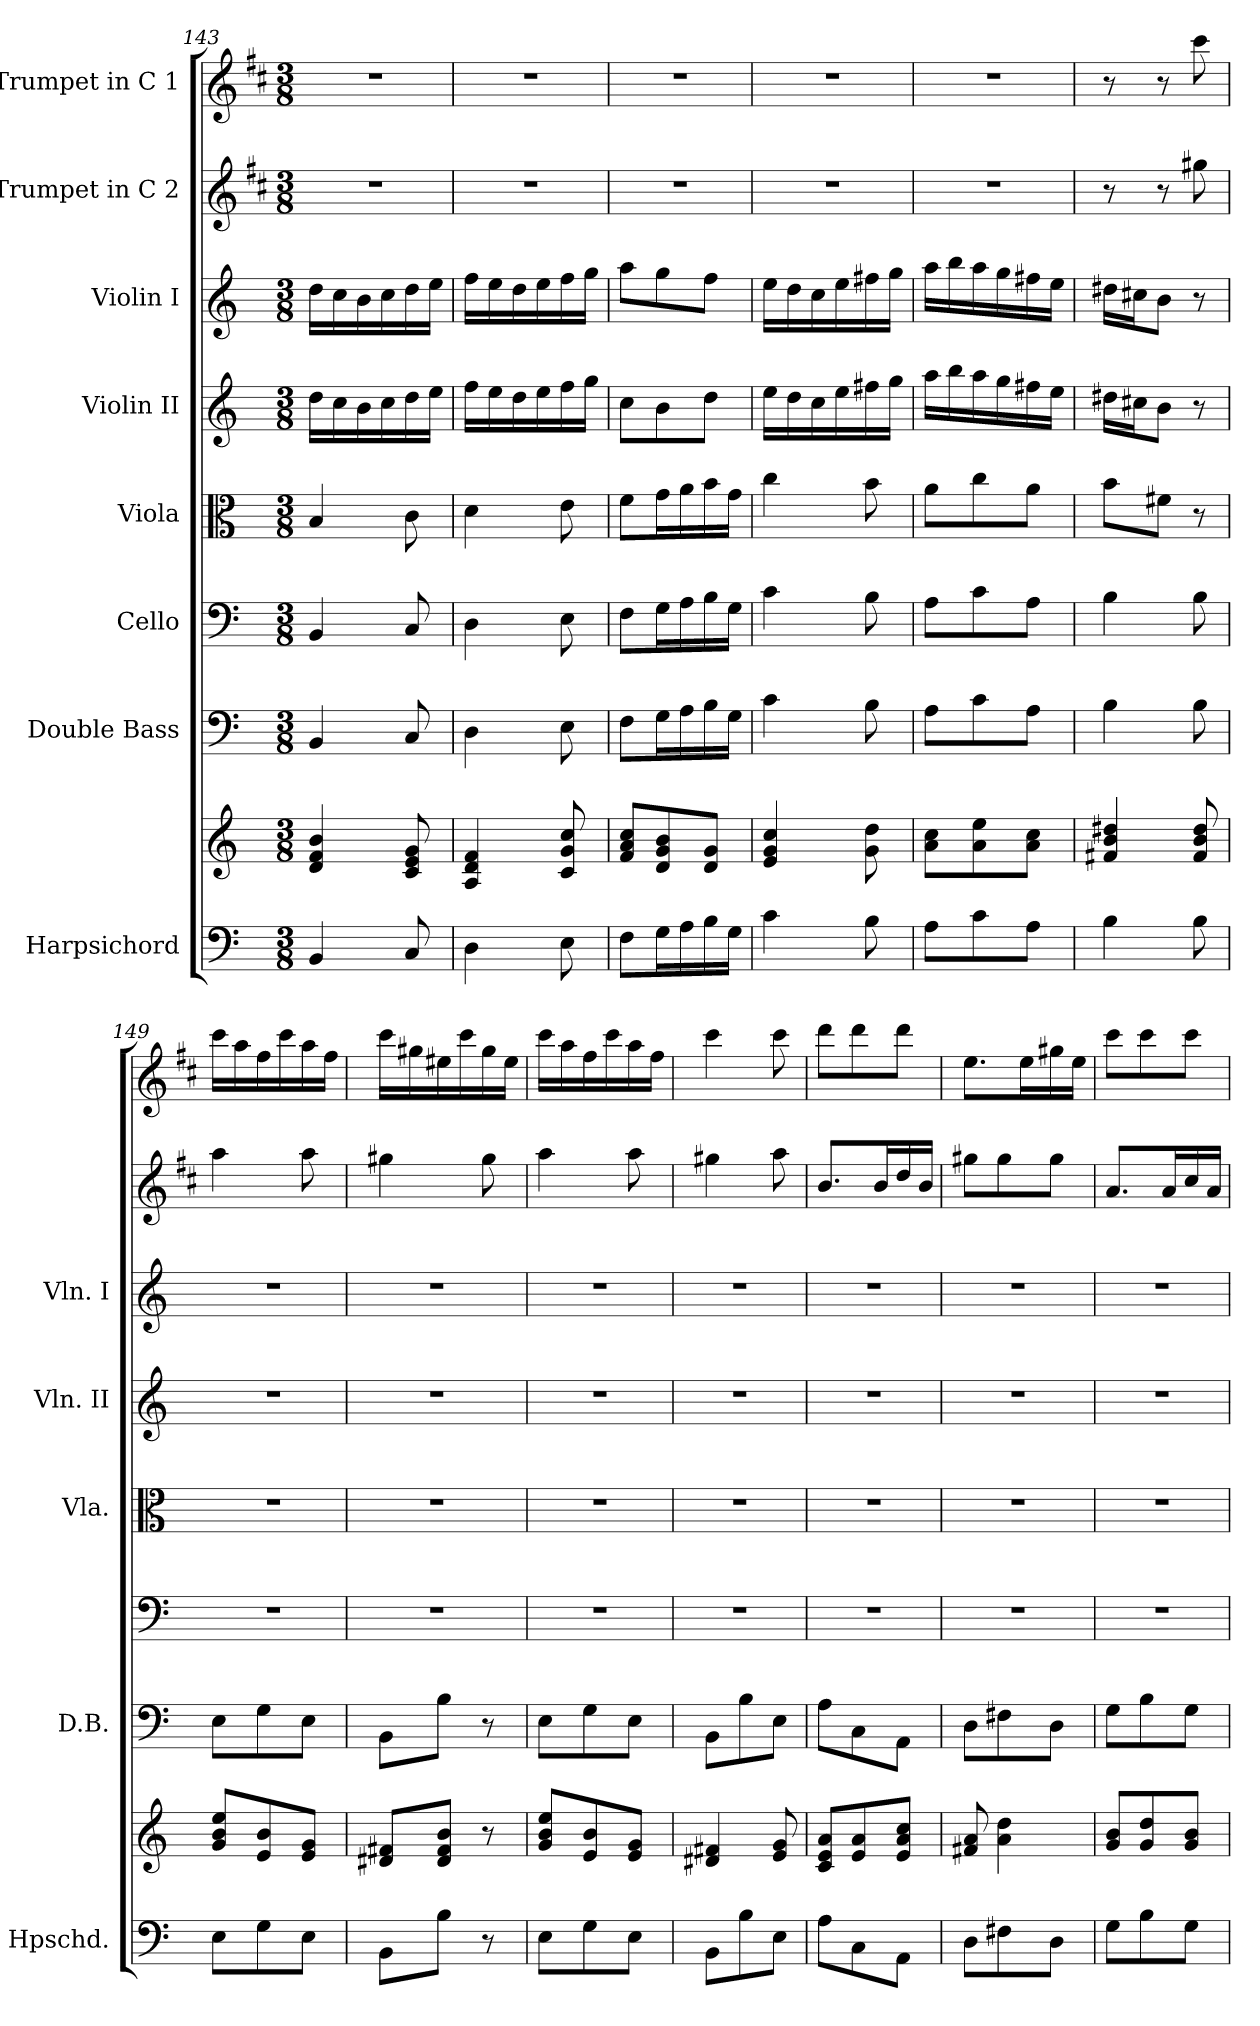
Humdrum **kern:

**kern	**kern	**kern	**kern	**kern	**kern	**kern	**kern	**kern
*part8	*part8	*part7	*part6	*part5	*part4	*part3	*part2	*part1
*staff9	*staff8	*staff7	*staff6	*staff5	*staff4	*staff3	*staff2	*staff1
*I"Harpsichord	*	*I"Double Bass	*I"Cello	*I"Viola	*I"Violin II	*I"Violin I	*I"Trumpet in C 2	*I"Trumpet in C 1
*I'Hpschd.	*	*I'D.B.	*	*I'Vla.	*I'Vln. II	*I'Vln. I	*	*
*clefF4	*clefG2	*clefF4	*clefF4	*clefC3	*clefG2	*clefG2	*clefG2	*clefG2
*	*	*ITrd7c12	*	*	*	*	*ITrd1c2	*ITrd1c2
*k[]	*k[]	*k[]	*k[]	*k[]	*k[]	*k[]	*k[]	*k[]
*M3/8	*M3/8	*M3/8	*M3/8	*M3/8	*M3/8	*M3/8	*M3/8	*M3/8
=143	=143	=143	=143	=143	=143	=143	=143	=143
4BB/	4d/ 4f/ 4b/	4BBB/	4BB/	4B/	16dd\LL	16dd\LL	4.r	4.r
.	.	.	.	.	16cc\	16cc\	.	.
.	.	.	.	.	16b\	16b\	.	.
.	.	.	.	.	16cc\	16cc\	.	.
8C/	8c/ 8e/ 8g/	8CC/	8C/	8c\	16dd\	16dd\	.	.
.	.	.	.	.	16ee\JJ	16ee\JJ	.	.
!!LO:PB:g=z
=144	=144	=144	=144	=144	=144	=144	=144	=144
4D\	4A/ 4d/ 4f/	4DD\	4D\	4d\	16ff\LL	16ff\LL	4.r	4.r
.	.	.	.	.	16ee\	16ee\	.	.
.	.	.	.	.	16dd\	16dd\	.	.
.	.	.	.	.	16ee\	16ee\	.	.
8E\	8c/ 8g/ 8cc/	8EE\	8E\	8e\	16ff\	16ff\	.	.
.	.	.	.	.	16gg\JJ	16gg\JJ	.	.
=145	=145	=145	=145	=145	=145	=145	=145	=145
8F\L	8f/ 8a/ 8cc/L	8FF\L	8F\L	8f\L	8cc\L	8aa\L	4.r	4.r
16G\L	8d/ 8g/ 8b/	16GG\L	16G\L	16g\L	8b\	8gg\	.	.
16A\	.	16AA\	16A\	16a\	.	.	.	.
16B\	8d/ 8g/J	16BB\	16B\	16b\	8dd\J	8ff\J	.	.
16G\JJ	.	16GG\JJ	16G\JJ	16g\JJ	.	.	.	.
!!LO:PB:g=z
=146	=146	=146	=146	=146	=146	=146	=146	=146
4c\	4e/ 4g/ 4cc/	4C\	4c\	4cc\	16ee\LL	16ee\LL	4.r	4.r
.	.	.	.	.	16dd\	16dd\	.	.
.	.	.	.	.	16cc\	16cc\	.	.
.	.	.	.	.	16ee\	16ee\	.	.
8B\	8g\ 8dd\	8BB\	8B\	8b\	16ff#X\	16ff#X\	.	.
.	.	.	.	.	16gg\JJ	16gg\JJ	.	.
=147	=147	=147	=147	=147	=147	=147	=147	=147
8A\L	8a\ 8cc\L	8AA\L	8A\L	8a\L	16aa\LL	16aa\LL	4.r	4.r
.	.	.	.	.	16bb\	16bb\	.	.
8c\	8a\ 8ee\	8C\	8c\	8cc\	16aa\	16aa\	.	.
.	.	.	.	.	16gg\	16gg\	.	.
8A\J	8a\ 8cc\J	8AA\J	8A\J	8a\J	16ff#X\	16ff#X\	.	.
.	.	.	.	.	16ee\JJ	16ee\JJ	.	.
=148	=148	=148	=148	=148	=148	=148	=148	=148
4B\	4f#X/ 4b/ 4dd#X/	4BB\	4B\	8b\L	16dd#X\LL	16dd#X\LL	8r	8r
.	.	.	.	.	16cc#X\J	16cc#X\J	.	.
.	.	.	.	8f#X\J	8b\J	8b\J	8r	8r
8B\	8f#/ 8b/ 8dd#/	8BB\	8B\	8r	8r	8r	8ff#X\	8bb\
=149	=149	=149	=149	=149	=149	=149	=149	=149
8E\L	8g/ 8b/ 8ee/L	8EE\L	4.r	4.r	4.r	4.r	4gg\	16bb\LL
.	.	.	.	.	.	.	.	16gg\
8G\	8e/ 8b/	8GG\	.	.	.	.	.	16ee\
.	.	.	.	.	.	.	.	16bb\
8E\J	8e/ 8g/J	8EE\J	.	.	.	.	8gg\	16gg\
.	.	.	.	.	.	.	.	16ee\JJ
!!LO:PB:g=z
=150	=150	=150	=150	=150	=150	=150	=150	=150
8BB\L	8d#X/ 8f#X/L	8BBB\L	4.r	4.r	4.r	4.r	4ff#X\	16bb\LL
.	.	.	.	.	.	.	.	16ff#X\
8B\J	8d#/ 8f#/ 8b/J	8BB\J	.	.	.	.	.	16dd#X\
.	.	.	.	.	.	.	.	16bb\
8r	8r	8r	.	.	.	.	8ff#\	16ff#\
.	.	.	.	.	.	.	.	16dd#\JJ
=151	=151	=151	=151	=151	=151	=151	=151	=151
8E\L	8g/ 8b/ 8ee/L	8EE\L	4.r	4.r	4.r	4.r	4gg\	16bb\LL
.	.	.	.	.	.	.	.	16gg\
8G\	8e/ 8b/	8GG\	.	.	.	.	.	16ee\
.	.	.	.	.	.	.	.	16bb\
8E\J	8e/ 8g/J	8EE\J	.	.	.	.	8gg\	16gg\
.	.	.	.	.	.	.	.	16ee\JJ
!!LO:PB:g=z
=152	=152	=152	=152	=152	=152	=152	=152	=152
8BB\L	4d#X/ 4f#X/	8BBB\L	4.r	4.r	4.r	4.r	4ff#X\	4bb\
8B\	.	8BB\	.	.	.	.	.	.
8E\J	8e/ 8g/	8EE\J	.	.	.	.	8gg\	8bb\
=153	=153	=153	=153	=153	=153	=153	=153	=153
8A\L	8c/ 8e/ 8a/L	8AA\L	4.r	4.r	4.r	4.r	8.a/L	8ccc\L
8C\	8e/ 8a/	8CC\	.	.	.	.	.	8ccc\
.	.	.	.	.	.	.	16a/L	.
8AA\J	8e/ 8a/ 8cc/J	8AAA\J	.	.	.	.	16cc/	8ccc\J
.	.	.	.	.	.	.	16a/JJ	.
=154	=154	=154	=154	=154	=154	=154	=154	=154
8D\L	8f#X/ 8a/	8DD\L	4.r	4.r	4.r	4.r	8ff#X\L	8.dd\L
8F#X\	4a\ 4dd\	8FF#X\	.	.	.	.	8ff#\	.
.	.	.	.	.	.	.	.	16dd\L
8D\J	.	8DD\J	.	.	.	.	8ff#\J	16ff#X\
.	.	.	.	.	.	.	.	16dd\JJ
=155	=155	=155	=155	=155	=155	=155	=155	=155
8G\L	8g/ 8b/L	8GG\L	4.r	4.r	4.r	4.r	8.g/L	8bb\L
8B\	8g/ 8dd/	8BB\	.	.	.	.	.	8bb\
.	.	.	.	.	.	.	16g/L	.
8G\J	8g/ 8b/J	8GG\J	.	.	.	.	16b/	8bb\J
.	.	.	.	.	.	.	16g/JJ	.
=	=	=	=	=	=	=	=	=
*-	*-	*-	*-	*-	*-	*-	*-	*-
